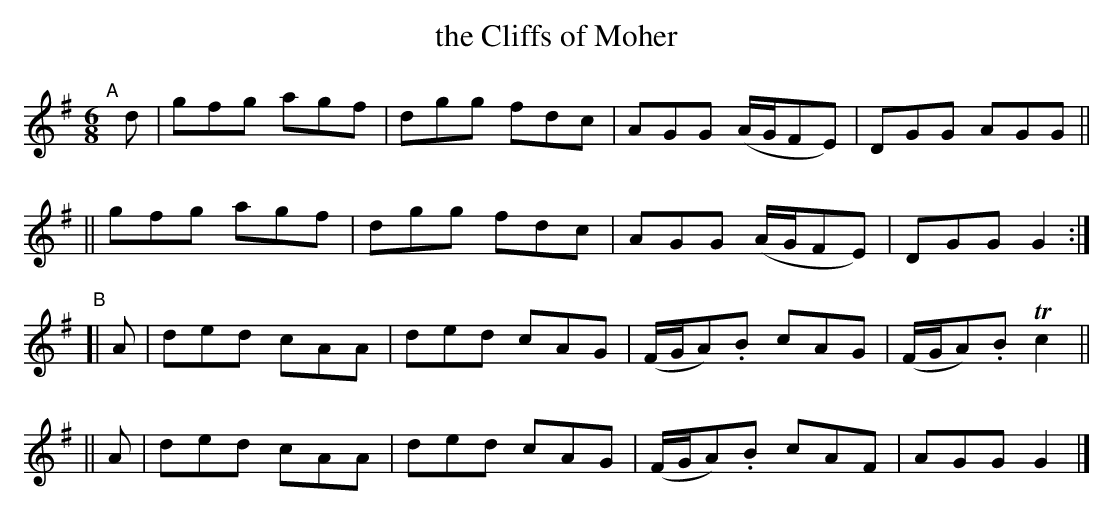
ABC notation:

X:1
T: the Cliffs of Moher
M: 6/8
L: 1/8
K: G
"^A"[|] d \
|  gfg agf | dgg fdc | AGG (A/G/FE) | DGG AGG ||
|| gfg agf | dgg fdc | AGG (A/G/FE) | DGG G2 :|
"^B"\
[| A | ded cAA | ded cAG | (F/G/A).B cAG | (F/G/A).B Tc2 ||
|| A | ded cAA | ded cAG | (F/G/A).B cAF | AGG G2 |]
